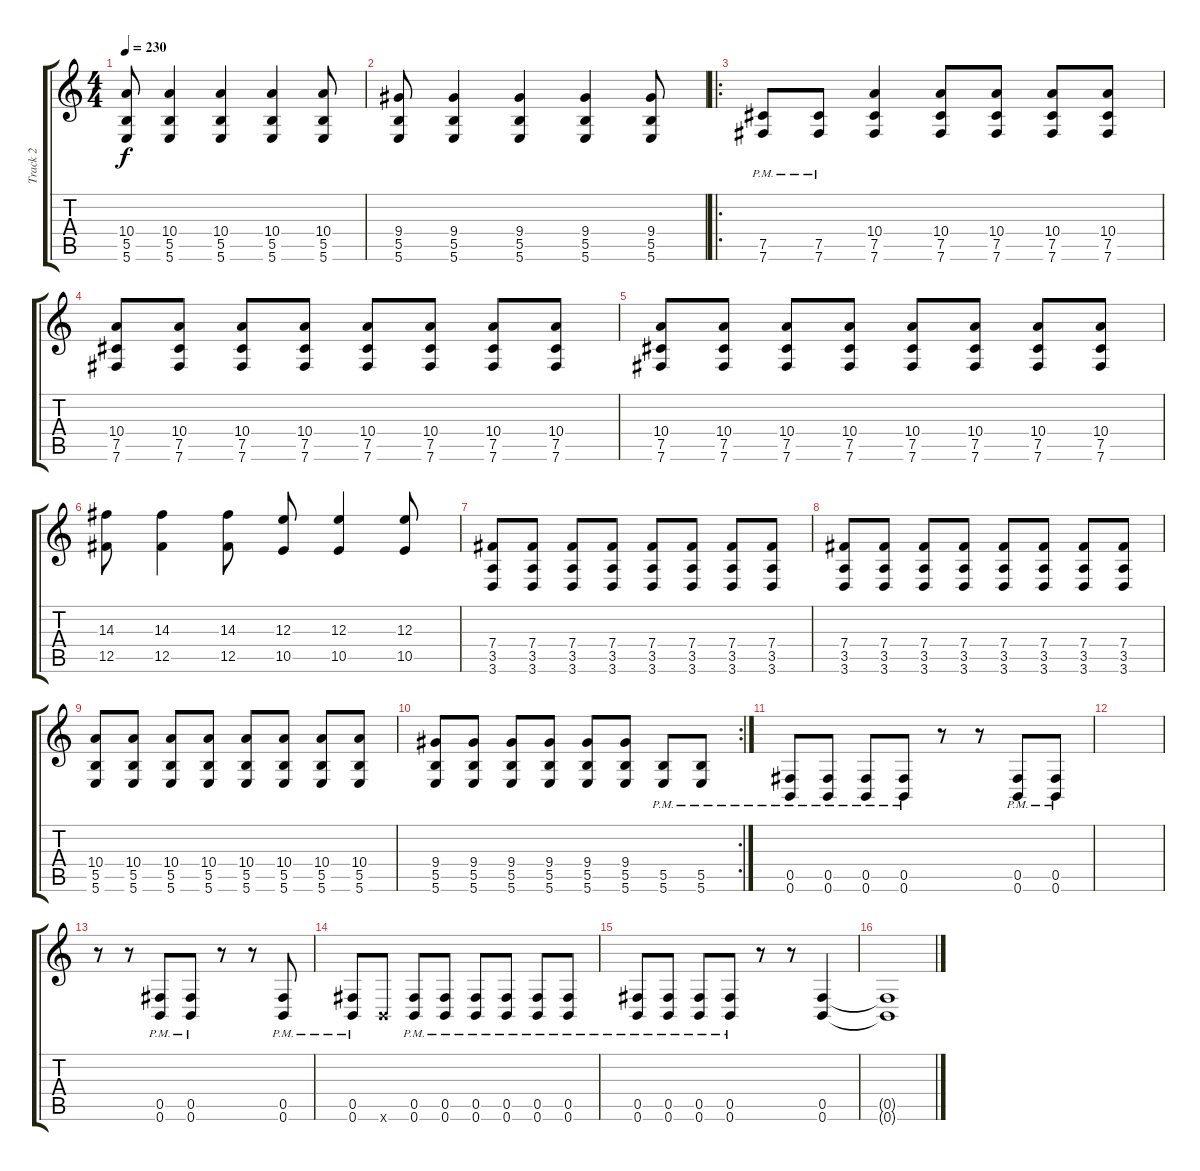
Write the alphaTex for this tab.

\track ("Track 2" "Track 2") {instrument distortionguitar}
\staff {score tabs}
\tuning (Db4 Ab3 E3 B2 Gb2 B1) {hide}
\ts (4 4)
\tempo 230
\clef g2
\ks c
(10.4 5.5 5.6).8{dy f} (10.4 5.5 5.6).4 (10.4 5.5 5.6).4 (10.4 5.5 5.6).4 (10.4 5.5 5.6).8 |
(9.4 5.5 5.6).8 (9.4 5.5 5.6).4 (9.4 5.5 5.6).4 (9.4 5.5 5.6).4 (9.4 5.5 5.6).8 |
\ro
(7.5{pm} 7.6{pm}).8 (7.5{pm} 7.6{pm}).8 (10.4 7.5 7.6).4 (10.4 7.5 7.6).8 (10.4 7.5 7.6).8 (10.4 7.5 7.6).8 (10.4 7.5 7.6).8 |
(10.4 7.5 7.6).8 (10.4 7.5 7.6).8 (10.4 7.5 7.6).8 (10.4 7.5 7.6).8 (10.4 7.5 7.6).8 (10.4 7.5 7.6).8 (10.4 7.5 7.6).8 (10.4 7.5 7.6).8 |
(10.4 7.5 7.6).8 (10.4 7.5 7.6).8 (10.4 7.5 7.6).8 (10.4 7.5 7.6).8 (10.4 7.5 7.6).8 (10.4 7.5 7.6).8 (10.4 7.5 7.6).8 (10.4 7.5 7.6).8 |
(14.3 12.5).8 (14.3 12.5).4 (14.3 12.5).8 (12.3 10.5).8 (12.3 10.5).4 (12.3 10.5).8 |
(7.4 3.5 3.6).8 (7.4 3.5 3.6).8 (7.4 3.5 3.6).8 (7.4 3.5 3.6).8 (7.4 3.5 3.6).8 (7.4 3.5 3.6).8 (7.4 3.5 3.6).8 (7.4 3.5 3.6).8 |
(7.4 3.5 3.6).8 (7.4 3.5 3.6).8 (7.4 3.5 3.6).8 (7.4 3.5 3.6).8 (7.4 3.5 3.6).8 (7.4 3.5 3.6).8 (7.4 3.5 3.6).8 (7.4 3.5 3.6).8 |
(10.4 5.5 5.6).8 (10.4 5.5 5.6).8 (10.4 5.5 5.6).8 (10.4 5.5 5.6).8 (10.4 5.5 5.6).8 (10.4 5.5 5.6).8 (10.4 5.5 5.6).8 (10.4 5.5 5.6).8 |
\rc 2
(9.4 5.5 5.6).8 (9.4 5.5 5.6).8 (9.4 5.5 5.6).8 (9.4 5.5 5.6).8 (9.4 5.5 5.6).8 (9.4 5.5 5.6).8 (5.5{pm} 5.6{pm}).8 (5.5{pm} 5.6{pm}).8 |
(0.5{pm} 0.6{pm}).8 (0.5{pm} 0.6{pm}).8 (0.5{pm} 0.6{pm}).8 (0.5{pm} 0.6{pm}).8 r.8 r.8 (0.5{pm} 0.6{pm}).8 (0.5{pm} 0.6{pm}).8 |
|
r.8 r.8 (0.5{pm} 0.6{pm}).8 (0.5{pm} 0.6{pm}).8 r.8 r.8 (0.5{pm} 0.6{pm}).8 |
(0.5{pm} 0.6{pm}).8 0.6{x}.8 (0.5{pm} 0.6{pm}).8 (0.5{pm} 0.6{pm}).8 (0.5{pm} 0.6{pm}).8 (0.5{pm} 0.6{pm}).8 (0.5{pm} 0.6{pm}).8 (0.5{pm} 0.6{pm}).8 |
(0.5{pm} 0.6{pm}).8 (0.5{pm} 0.6{pm}).8 (0.5{pm} 0.6{pm}).8 (0.5{pm} 0.6{pm}).8 r.8 r.8 (0.5 0.6).4 |
(0.5{t} 0.6{t}).1
